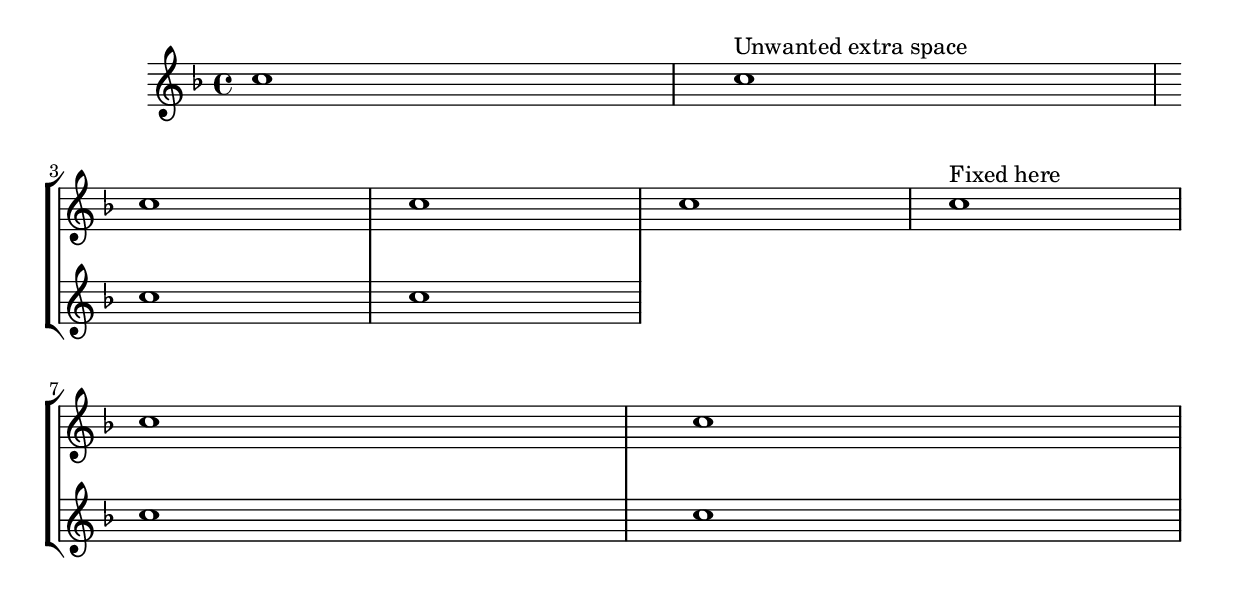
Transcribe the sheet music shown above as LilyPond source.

%% Do not edit this file; it is auto-generated from LSR http://lsr.dsi.unimi.it
%% This file is in the public domain.
\version "2.11.51"

\header {
  lsrtags = "staff-notation, contexts-and-engravers, breaks"

  texidoc = "
When adding a new staff at a line break, some extra space is
unfortunately added at the end of the line before the break (to fit in
a key signature change, which  will never be printed anyway). The
workaround is to add a setting of
@code{Staff.explicitKeySignatureVisibility} as is shown in the example.
In versions 2.10 and earlier, a similar setting for the time signatures
is also required (see the example).



"
  doctitle = "Adding an extra staff at a line break"
} % begin verbatim
\score {
  \new StaffGroup \relative c'' {
    \new Staff
    \key f \major
    c1 c^"Unwanted extra space" \break
    << { c1 c }
       \new Staff {
         \key f \major
         \once \override Staff.TimeSignature #'stencil = ##f
         c1 c 
       } 
    >>
    c1 c^"Fixed here" \break
    << { c1 c }
       \new Staff {
         \once \set Staff.explicitKeySignatureVisibility = #end-of-line-invisible
         % The next line is not needed in 2.11.x or later:
         \once \override Staff.TimeSignature #'break-visibility = #end-of-line-invisible
         \key f \major
         \once \override Staff.TimeSignature #'stencil = ##f
         c1 c
       }
    >>
  }
}
